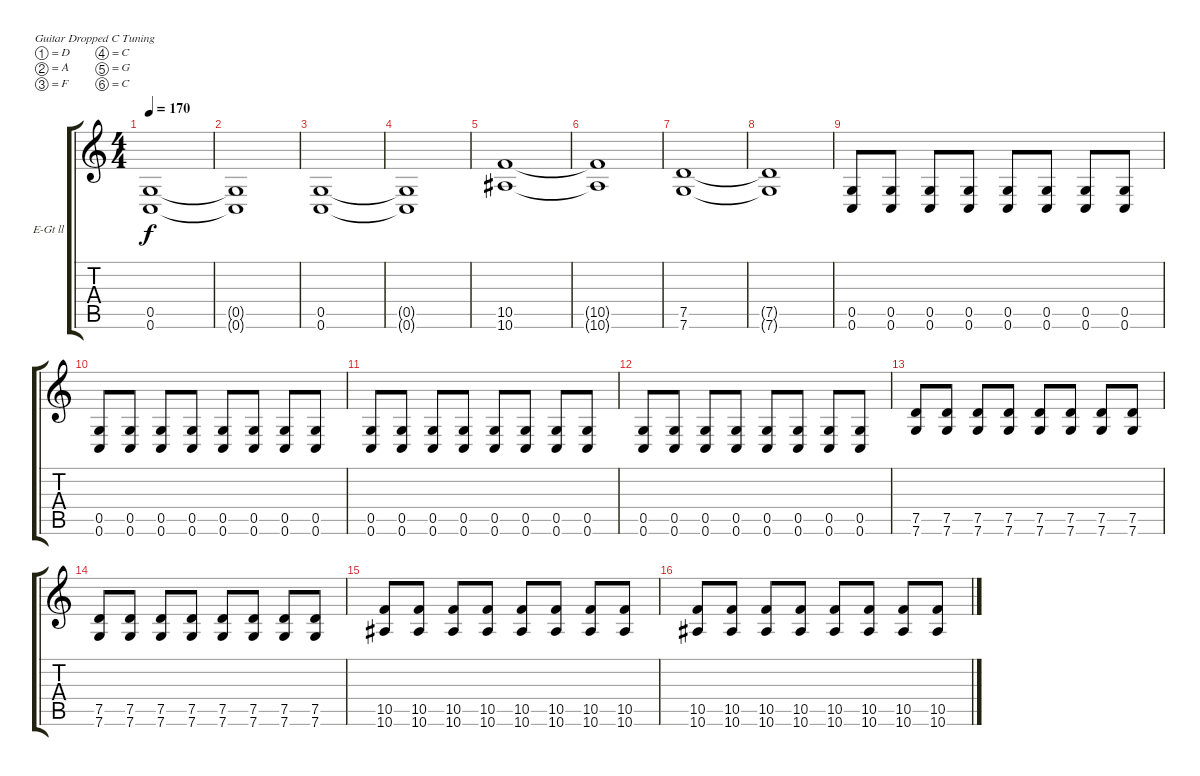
\defaultSystemsLayout 4
\bracketExtendMode groupsimilarinstruments
\firstSystemTrackNameOrientation horizontal
\otherSystemsTrackNameOrientation horizontal
\track ("Guitar ll" "E-Gt ll") {instrument overdrivenguitar}
\staff {score tabs}
\tuning (D4 A3 F3 C3 G2 C2)
\ts (4 4)
\tempo 170
\clef g2
\ks c
(0.6 0.5).1{dy f} |
(0.5{t} 0.6{t}).1 |
(0.6 0.5).1 |
(0.5{t} 0.6{t}).1 |
(10.5 10.6).1 |
(10.6{t} 10.5{t}).1 |
(7.5 7.6).1 |
(7.6{t} 7.5{t}).1 |
(0.6 0.5).8 (0.6 0.5).8 (0.6 0.5).8 (0.6 0.5).8 (0.6 0.5).8 (0.6 0.5).8 (0.6 0.5).8 (0.6 0.5).8 |
(0.6 0.5).8 (0.6 0.5).8 (0.6 0.5).8 (0.6 0.5).8 (0.6 0.5).8 (0.6 0.5).8 (0.6 0.5).8 (0.6 0.5).8 |
(0.6 0.5).8 (0.6 0.5).8 (0.6 0.5).8 (0.6 0.5).8 (0.6 0.5).8 (0.6 0.5).8 (0.6 0.5).8 (0.6 0.5).8 |
(0.6 0.5).8 (0.6 0.5).8 (0.6 0.5).8 (0.6 0.5).8 (0.6 0.5).8 (0.6 0.5).8 (0.6 0.5).8 (0.6 0.5).8 |
(7.6 7.5).8 (7.6 7.5).8 (7.6 7.5).8 (7.6 7.5).8 (7.6 7.5).8 (7.6 7.5).8 (7.6 7.5).8 (7.6 7.5).8 |
(7.6 7.5).8 (7.6 7.5).8 (7.6 7.5).8 (7.6 7.5).8 (7.6 7.5).8 (7.6 7.5).8 (7.6 7.5).8 (7.6 7.5).8 |
(10.6 10.5).8 (10.5 10.6).8 (10.5 10.6).8 (10.5 10.6).8 (10.5 10.6).8 (10.5 10.6).8 (10.5 10.6).8 (10.5 10.6).8 |
(10.6 10.5).8 (10.5 10.6).8 (10.5 10.6).8 (10.5 10.6).8 (10.5 10.6).8 (10.5 10.6).8 (10.5 10.6).8 (10.5 10.6).8
